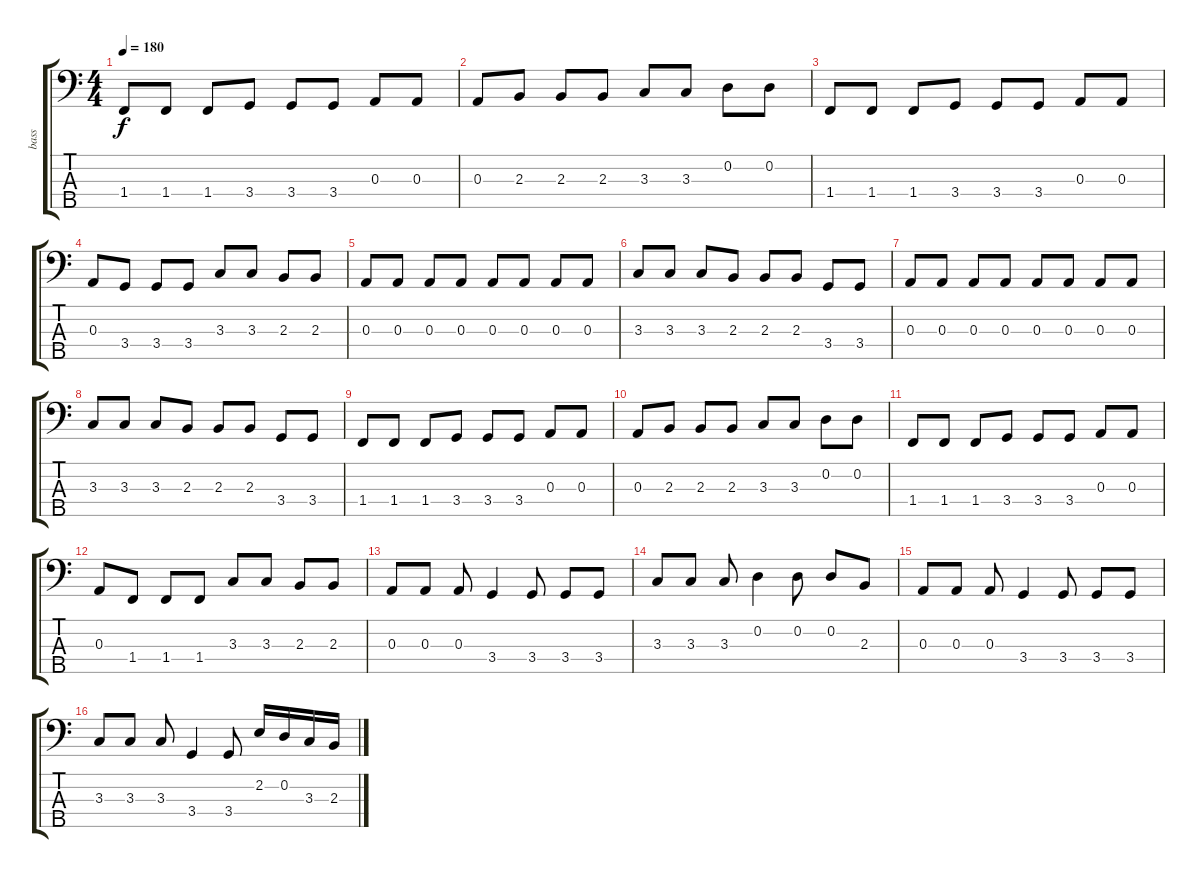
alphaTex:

\track ("bass" "bass") {instrument electricbassfinger}
\staff {score tabs}
\tuning (G2 D2 A1 E1 B0) {hide}
\ts (4 4)
\tempo 180
\clef f4
\ks c
1.4.8{dy f} 1.4.8 1.4.8 3.4.8 3.4.8 3.4.8 0.3.8 0.3.8 |
0.3.8 2.3.8 2.3.8 2.3.8 3.3.8 3.3.8 0.2.8 0.2.8 |
1.4.8 1.4.8 1.4.8 3.4.8 3.4.8 3.4.8 0.3.8 0.3.8 |
0.3.8 3.4.8 3.4.8 3.4.8 3.3.8 3.3.8 2.3.8 2.3.8 |
0.3.8 0.3.8 0.3.8 0.3.8 0.3.8 0.3.8 0.3.8 0.3.8 |
3.3.8 3.3.8 3.3.8 2.3.8 2.3.8 2.3.8 3.4.8 3.4.8 |
0.3.8 0.3.8 0.3.8 0.3.8 0.3.8 0.3.8 0.3.8 0.3.8 |
3.3.8 3.3.8 3.3.8 2.3.8 2.3.8 2.3.8 3.4.8 3.4.8 |
1.4.8 1.4.8 1.4.8 3.4.8 3.4.8 3.4.8 0.3.8 0.3.8 |
0.3.8 2.3.8 2.3.8 2.3.8 3.3.8 3.3.8 0.2.8 0.2.8 |
1.4.8 1.4.8 1.4.8 3.4.8 3.4.8 3.4.8 0.3.8 0.3.8 |
0.3.8 1.4.8 1.4.8 1.4.8 3.3.8 3.3.8 2.3.8 2.3.8 |
0.3.8 0.3.8 0.3.8 3.4.4 3.4.8 3.4.8 3.4.8 |
3.3.8 3.3.8 3.3.8 0.2.4 0.2.8 0.2.8 2.3.8 |
0.3.8 0.3.8 0.3.8 3.4.4 3.4.8 3.4.8 3.4.8 |
3.3.8 3.3.8 3.3.8 3.4.4 3.4.8 2.2.16 0.2.16 3.3.16 2.3.16
